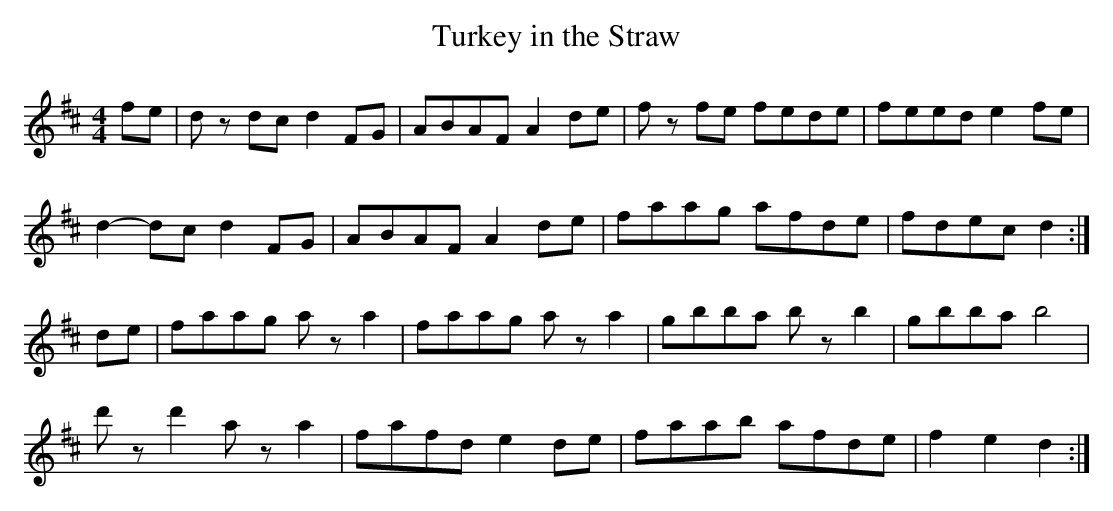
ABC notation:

X:1
T: Turkey in the Straw
L: 1/8
M: 4/4
K: D
fe|dz dc d2 FG|ABAF A2 de|fz fe fede|feed e2 fe|
d2-dc d2 FG|ABAF A2 de|faag afde|fdec d2 :|
de|faag az a2|faag az a2|gbba bz b2|gbba b4|
d'z d'2 az a2|fafd e2 de|faab afde|f2 e2 d2 :|
